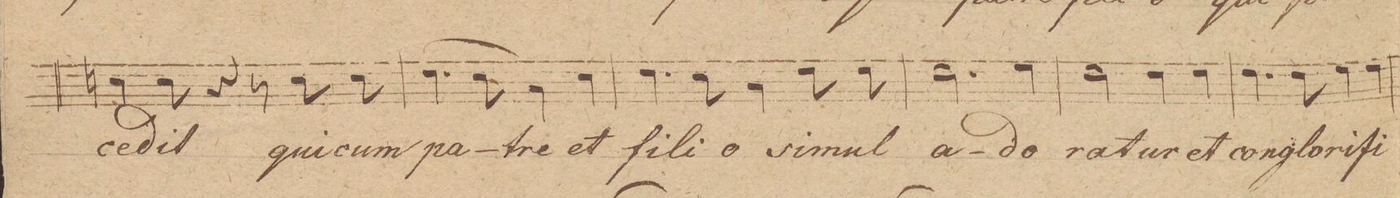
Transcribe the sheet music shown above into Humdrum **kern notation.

**kern	**text	**dynam
*I"Tenore 2do	*	*
*clefC4	*	*
*k[]	*	*
*met(c|)	*	*
*M2/2	*	*
4Bn\	-ce-	.
8B\	-dit	.
4r	.	.
8r	.	.
8B\	qui	.
8B\	cum	.
=94	=94	=94
(4.c\	pa-	.
8B\)	.	.
4G\	-tre	.
4B\	et	.
=95	=95	=95
4.c\	fi-	.
8B\	-li-	.
4G\	-o	.
8c\	si-	.
8c\	-mul	.
=96	=96	=96
2.c\	a-	.
4d\	-do-	.
=97	=97	=97
2c\	-ra-	.
4c\	-tur	.
4c\	et	.
=98	=98	=98
4.c\	con-	.
8c\	-glo-	.
4d\	-ri-	.
4d\	-fi-	.
=99	=99	=99
*-	*-	*-
